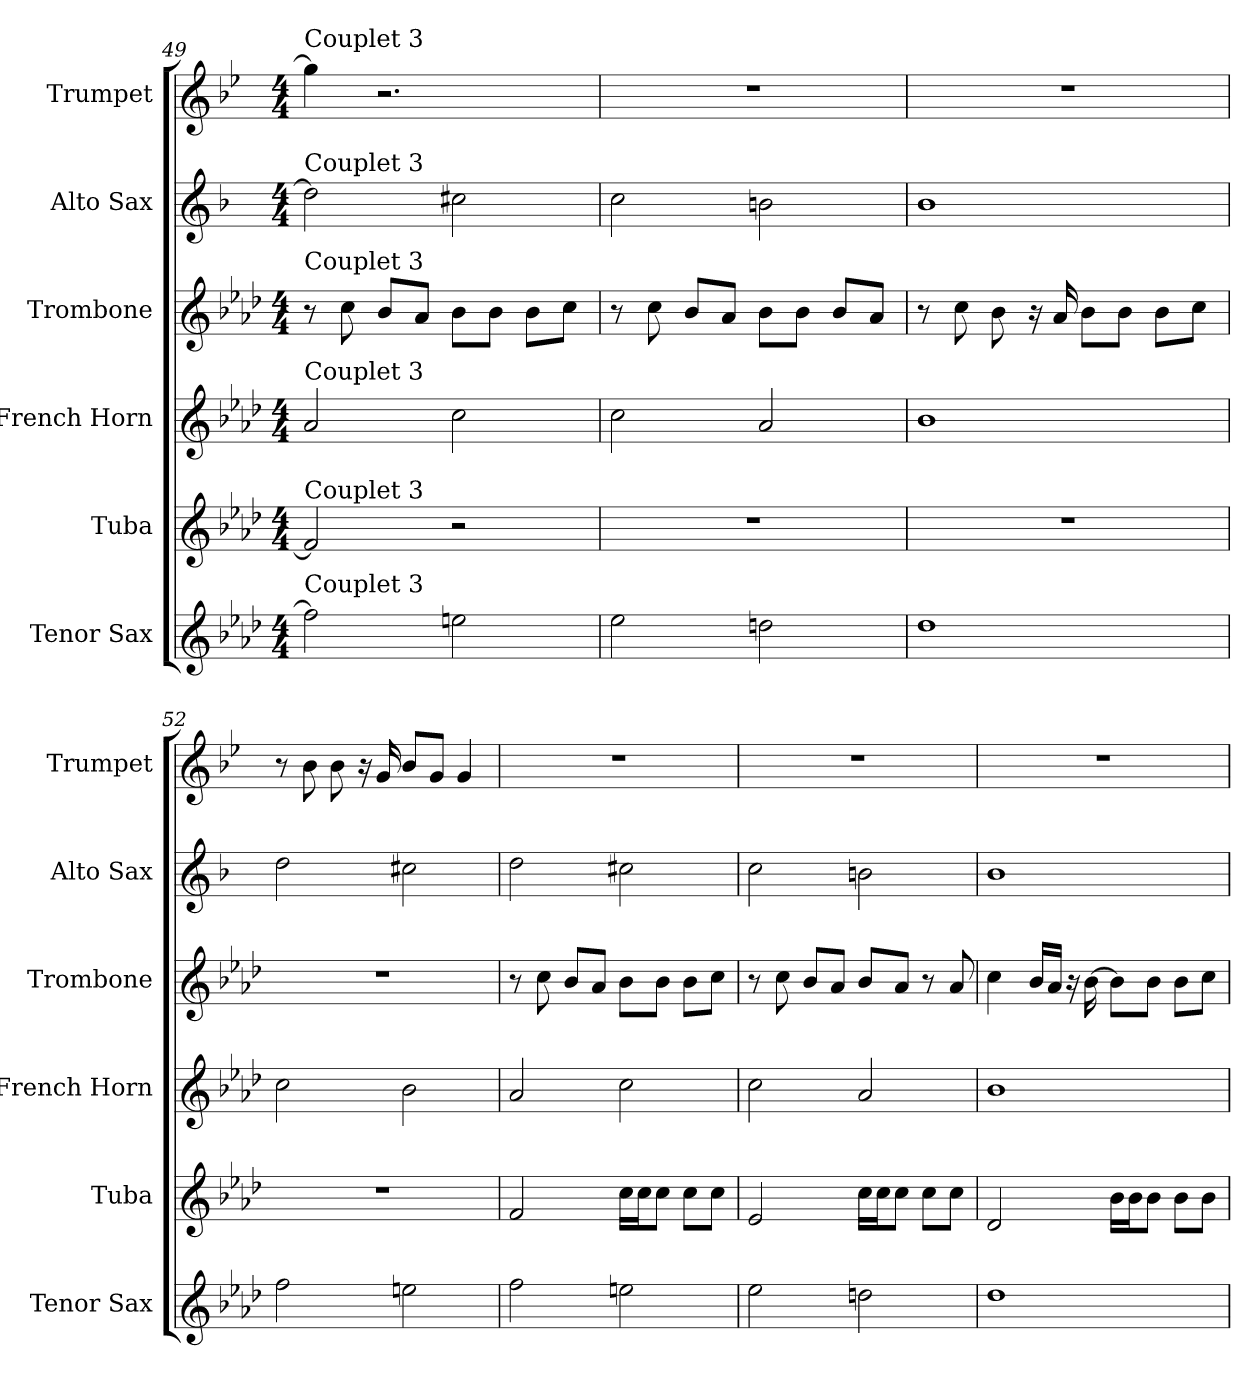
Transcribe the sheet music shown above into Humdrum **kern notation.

**kern	**kern	**kern	**kern	**kern	**kern
*part6	*part5	*part4	*part3	*part2	*part1
*staff6	*staff5	*staff4	*staff3	*staff2	*staff1
*I"Tenor Sax	*I"Tuba	*I"French Horn	*I"Trombone	*I"Alto Sax	*I"Trumpet
*I'Tenor Sax	*I'Tuba	*I'French Horn	*I'Trombone	*I'Alto Sax	*I'Trumpet
*clefG2	*clefG2	*clefG2	*clefG2	*clefG2	*clefG2
*ITrd8c14	*ITrd15c26	*ITrd8c14	*ITrd8c14	*ITrd5c9	*ITrd1c2
*k[b-e-a-d-]	*k[b-e-a-d-]	*k[b-e-a-d-]	*k[b-e-a-d-]	*k[b-e-a-d-]	*k[b-e-a-d-]
*M4/4	*M4/4	*M4/4	*M4/4	*M4/4	*M4/4
=49	=49	=49	=49	=49	=49
!	!	!	!	!	!LO:TX:a:t=Couplet 3
!	!	!	!	!LO:TX:a:t=Couplet 3	!
!	!	!	!LO:TX:a:t=Couplet 3	!	!
!	!	!LO:TX:a:t=Couplet 3	!	!	!
!	!LO:TX:a:t=Couplet 3	!	!	!	!
!LO:TX:a:t=Couplet 3	!	!	!	!	!
2f]	2FF]	2A-	8r	2f]	4ff]
.	.	.	8c	.	.
.	.	.	8B-L	.	2.r
.	.	.	8A-J	.	.
2en	2r	2c	8B-L	2en	.
.	.	.	8B-J	.	.
.	.	.	8B-L	.	.
.	.	.	8cJ	.	.
=50	=50	=50	=50	=50	=50
2e-	1r	2c	8r	2e-	1r
.	.	.	8c	.	.
.	.	.	8B-L	.	.
.	.	.	8A-J	.	.
2dn	.	2A-	8B-L	2dn	.
.	.	.	8B-J	.	.
.	.	.	8B-L	.	.
.	.	.	8A-J	.	.
=51	=51	=51	=51	=51	=51
1d-	1r	1B-	8r	1d-	1r
.	.	.	8c	.	.
.	.	.	8B-	.	.
.	.	.	16r	.	.
.	.	.	16A-	.	.
.	.	.	8B-L	.	.
.	.	.	8B-J	.	.
.	.	.	8B-L	.	.
.	.	.	8cJ	.	.
=52	=52	=52	=52	=52	=52
2f	1r	2c	1r	2f	8r
.	.	.	.	.	8a-
.	.	.	.	.	8a-
.	.	.	.	.	16r
.	.	.	.	.	16f
2en	.	2B-	.	2en	8a-L
.	.	.	.	.	8fJ
.	.	.	.	.	4f
=53	=53	=53	=53	=53	=53
2f	2FF	2A-	8r	2f	1r
.	.	.	8c	.	.
.	.	.	8B-L	.	.
.	.	.	8A-J	.	.
2en	16CLL	2c	8B-L	2en	.
.	16CJ	.	.	.	.
.	8CJ	.	8B-J	.	.
.	8CL	.	8B-L	.	.
.	8CJ	.	8cJ	.	.
=54	=54	=54	=54	=54	=54
2e-	2EE-	2c	8r	2e-	1r
.	.	.	8c	.	.
.	.	.	8B-L	.	.
.	.	.	8A-J	.	.
2dn	16CLL	2A-	8B-L	2dn	.
.	16CJ	.	.	.	.
.	8CJ	.	8A-J	.	.
.	8CL	.	8r	.	.
.	8CJ	.	8A-	.	.
=55	=55	=55	=55	=55	=55
1d-	2DD-	1B-	4c	1d-	1r
.	.	.	16B-LL	.	.
.	.	.	16A-JJ	.	.
.	.	.	16r	.	.
.	.	.	[16B-	.	.
.	16BB-LL	.	8B-L]	.	.
.	16BB-J	.	.	.	.
.	8BB-J	.	8B-J	.	.
.	8BB-L	.	8B-L	.	.
.	8BB-J	.	8cJ	.	.
=	=	=	=	=	=
*-	*-	*-	*-	*-	*-
